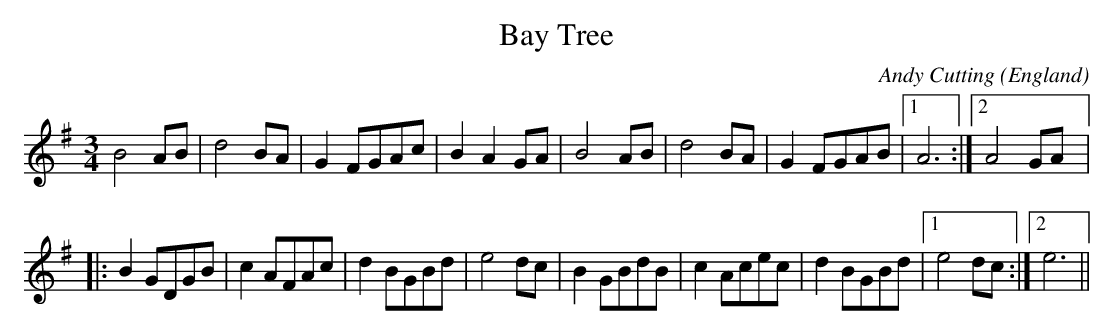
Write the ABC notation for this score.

X:1
T:Bay Tree
C:Andy Cutting
L:1/4
M:3/4
O:England
K:G major
B2A/B/|d2B/A/|GF/G/A/c/|BAG/A/|B2A/B/|d2B/A/|GF/G/A/B/|1A3:|2A2G/A/|:
BG/D/G/B/|cA/F/A/c/|dB/G/B/d/|e2d/c/|BG/B/d/B/|cA/c/e/c/|dB/G/B/d/|1e2d/c/:|2e3||
